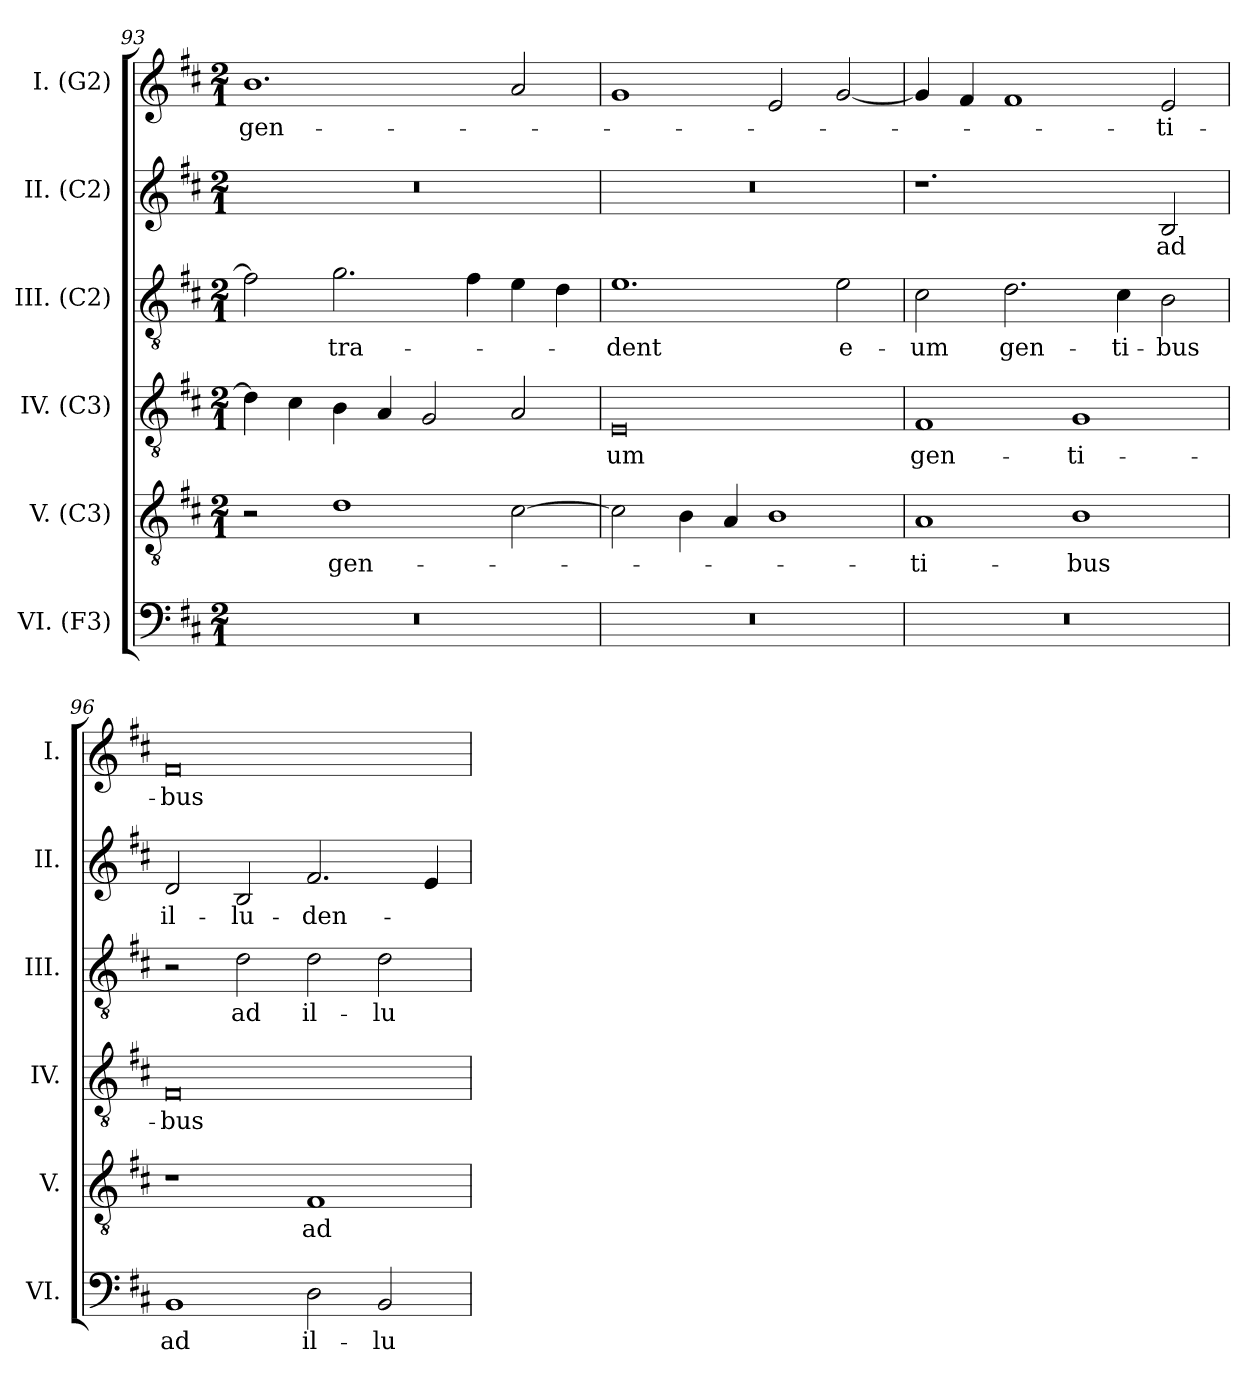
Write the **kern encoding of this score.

**kern	**text	**kern	**text	**kern	**text	**kern	**text	**kern	**text	**kern	**text
*part6	*part6	*part5	*part5	*part4	*part4	*part3	*part3	*part2	*part2	*part1	*part1
*staff6	*staff6	*staff5	*staff5	*staff4	*staff4	*staff3	*staff3	*staff2	*staff2	*staff1	*staff1
*I"VI. (F3)	*	*I"V. (C3)	*	*I"IV. (C3)	*	*I"III. (C2)	*	*I"II. (C2)	*	*I"I. (G2)	*
*I'VI.	*	*I'V.	*	*I'IV.	*	*I'III.	*	*I'II.	*	*I'I.	*
*clefF4	*	*clefGv2	*	*clefGv2	*	*clefGv2	*	*clefG2	*	*clefG2	*
*	*	*	*	*	*	*ITrd7c12	*	*	*	*	*
*k[f#c#]	*	*k[f#c#]	*	*k[f#c#]	*	*k[f#c#]	*	*k[f#c#]	*	*k[f#c#]	*
*D:	*	*D:	*	*D:	*	*D:	*	*D:	*	*D:	*
*M2/1	*	*M2/1	*	*M2/1	*	*M2/1	*	*M2/1	*	*M2/1	*
=93	=93	=93	=93	=93	=93	=93	=93	=93	=93	=93	=93
!LO:N:vis=1	!	!	!	!	!	!	!	!LO:N:vis=1	!	!	!
!	!	!	!	!	!	!	!	!	!	!	!LO:LY:b:color=#000000
0r	.	2r	.	4di\]	.	2F#i\]	.	0r	.	1.bi	gen-
.	.	.	.	4c#i\	.	.	.	.	.	.	.
!	!	!	!LO:LY:b:color=#000000	!	!	!	!	!	!	!	!
!	!	!	!	!	!	!	!LO:LY:b:color=#000000	!	!	!	!
.	.	1di	gen-	4Bi\	.	2.Gi\	tra-	.	.	.	.
.	.	.	.	4Ai/	.	.	.	.	.	.	.
.	.	.	.	2Gi/	.	.	.	.	.	.	.
.	.	.	.	.	.	4F#i\	.	.	.	.	.
.	.	[2c#i\	.	2Ai/	.	4Ei\	.	.	.	2ai/	.
.	.	.	.	.	.	4Di\	.	.	.	.	.
!!LO:LB:g=z
=94	=94	=94	=94	=94	=94	=94	=94	=94	=94	=94	=94
!LO:N:vis=1	!	!	!	!	!	!	!	!	!	!	!
!	!	!	!	!	!LO:LY:b:color=#000000	!	!	!	!	!	!
!	!	!	!	!	!	!	!LO:LY:b:color=#000000	!LO:N:vis=1	!	!	!
0r	.	2c#i\]	.	0Ei	-um	1.Ei	-dent	0r	.	1gi	.
.	.	4Bi\	.	.	.	.	.	.	.	.	.
.	.	4Ai/	.	.	.	.	.	.	.	.	.
.	.	1Bi	.	.	.	.	.	.	.	2ei/	.
!	!	!	!	!	!	!	!LO:LY:b:color=#000000	!	!	!	!
.	.	.	.	.	.	2Ei\	e-	.	.	[2gi/	.
=95	=95	=95	=95	=95	=95	=95	=95	=95	=95	=95	=95
!LO:N:vis=1	!	!	!	!	!	!	!	!	!	!	!
!	!	!	!LO:LY:b:color=#000000	!	!	!	!	!	!	!	!
!	!	!	!	!	!LO:LY:b:color=#000000	!	!	!	!	!	!
!	!	!	!	!	!	!	!LO:LY:b:color=#000000	!	!	!	!
0r	.	1Ai	-ti-	1F#i	gen-	2C#i\	-um	1.r	.	4gi/]	.
.	.	.	.	.	.	.	.	.	.	4f#i/	.
!	!	!	!	!	!	!	!LO:LY:b:color=#000000	!	!	!	!
.	.	.	.	.	.	2.Di\	gen-	.	.	1f#i	.
!	!	!	!LO:LY:b:color=#000000	!	!	!	!	!	!	!	!
!	!	!	!	!	!LO:LY:b:color=#000000	!	!	!	!	!	!
.	.	1Bi	-bus	1Gi	-ti-	.	.	.	.	.	.
!	!	!	!	!	!	!	!LO:LY:b:color=#000000	!	!	!	!
.	.	.	.	.	.	4C#i\	-ti-	.	.	.	.
!	!	!	!	!	!	!	!LO:LY:b:color=#000000	!	!	!	!
!	!	!	!	!	!	!	!	!	!LO:LY:b:color=#000000	!	!
!	!	!	!	!	!	!	!	!	!	!	!LO:LY:b:color=#000000
.	.	.	.	.	.	2BBi\	-bus	2Bi/	ad	2ei/	-ti-
=96	=96	=96	=96	=96	=96	=96	=96	=96	=96	=96	=96
!	!LO:LY:b:color=#000000	!	!	!	!	!	!	!	!	!	!
!	!	!	!	!	!LO:LY:b:color=#000000	!	!	!	!	!	!
!	!	!	!	!	!	!	!	!	!LO:LY:b:color=#000000	!	!
!	!	!	!	!	!	!	!	!	!	!	!LO:LY:b:color=#000000
1BBi	ad	1r	.	0F#i	-bus	2r	.	2di/	il-	0f#i	-bus
!	!	!	!	!	!	!	!LO:LY:b:color=#000000	!	!	!	!
!	!	!	!	!	!	!	!	!	!LO:LY:b:color=#000000	!	!
.	.	.	.	.	.	2Di\	ad	2Bi/	-lu-	.	.
!	!LO:LY:b:color=#000000	!	!	!	!	!	!	!	!	!	!
!	!	!	!LO:LY:b:color=#000000	!	!	!	!	!	!	!	!
!	!	!	!	!	!	!	!LO:LY:b:color=#000000	!	!	!	!
!	!	!	!	!	!	!	!	!	!LO:LY:b:color=#000000	!	!
2Di\	il-	1F#i	ad	.	.	2Di\	il-	2.f#i/	-den-	.	.
!	!LO:LY:b:color=#000000	!	!	!	!	!	!	!	!	!	!
!	!	!	!	!	!	!	!LO:LY:b:color=#000000	!	!	!	!
2BBi/	-lu-	.	.	.	.	2Di\	-lu-	.	.	.	.
.	.	.	.	.	.	.	.	4ei/	.	.	.
=	=	=	=	=	=	=	=	=	=	=	=
*-	*-	*-	*-	*-	*-	*-	*-	*-	*-	*-	*-
